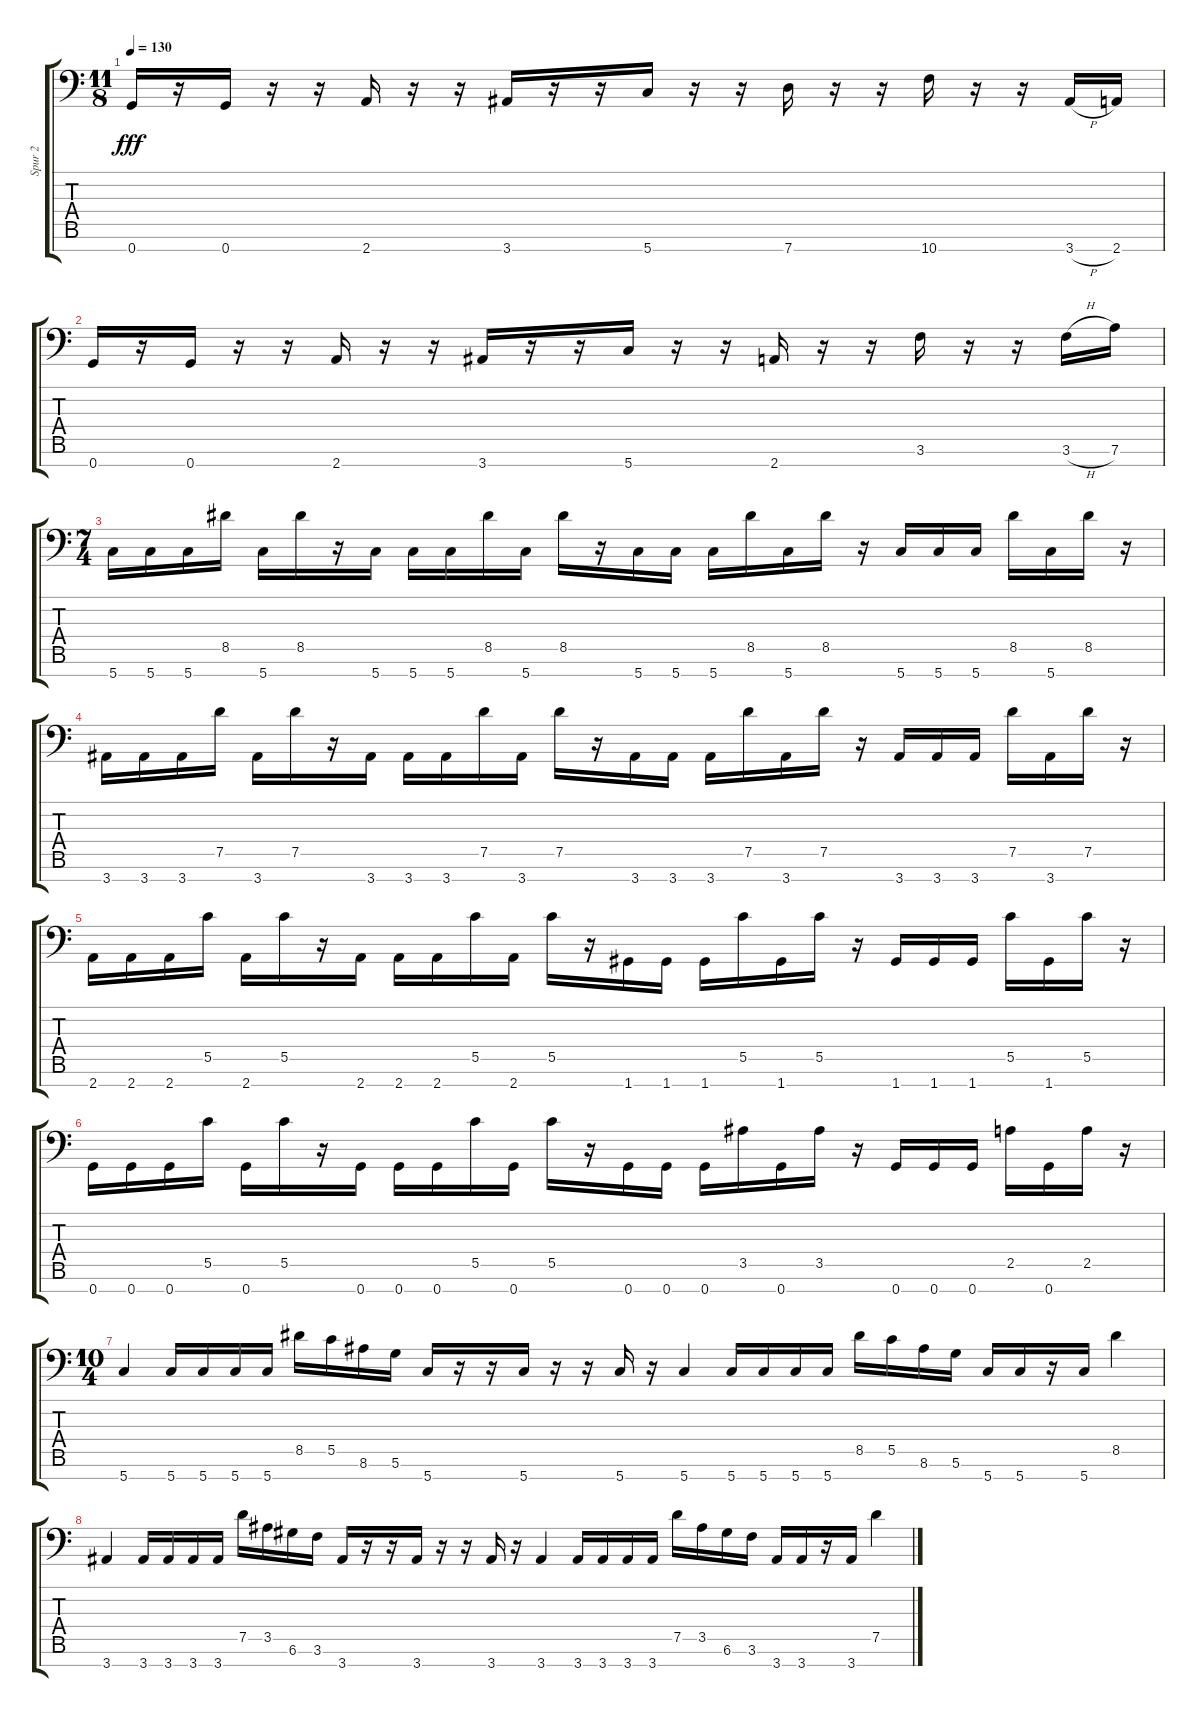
\track ("Spur 2" "Spur 2") {instrument distortionguitar}
\staff {score tabs}
\tuning (D4 A3 F3 C3 G2 D2 G1) {hide}
\ts (11 8)
\tempo 130
\clef f4
\ks c
0.7.16{dy fff} r.16 0.7.16 r.16 r.16 2.7.16 r.16 r.16 3.7.16 r.16 r.16 5.7.16 r.16 r.16 7.7.16 r.16 r.16 10.7.16 r.16 r.16 3.7{h}.16 2.7.16 |
0.7.16 r.16 0.7.16 r.16 r.16 2.7.16 r.16 r.16 3.7.16 r.16 r.16 5.7.16 r.16 r.16 2.7.16 r.16 r.16 3.6.16 r.16 r.16 3.6{h}.16 7.6.16 |
\ts (7 4)
5.7.16 5.7.16 5.7.16 8.5.16 5.7.16 8.5.16 r.16 5.7.16 5.7.16 5.7.16 8.5.16 5.7.16 8.5.16 r.16 5.7.16 5.7.16 5.7.16 8.5.16 5.7.16 8.5.16 r.16 5.7.16 5.7.16 5.7.16 8.5.16 5.7.16 8.5.16 r.16 |
3.7.16 3.7.16 3.7.16 7.5.16 3.7.16 7.5.16 r.16 3.7.16 3.7.16 3.7.16 7.5.16 3.7.16 7.5.16 r.16 3.7.16 3.7.16 3.7.16 7.5.16 3.7.16 7.5.16 r.16 3.7.16 3.7.16 3.7.16 7.5.16 3.7.16 7.5.16 r.16 |
2.7.16 2.7.16 2.7.16 5.5.16 2.7.16 5.5.16 r.16 2.7.16 2.7.16 2.7.16 5.5.16 2.7.16 5.5.16 r.16 1.7.16 1.7.16 1.7.16 5.5.16 1.7.16 5.5.16 r.16 1.7.16 1.7.16 1.7.16 5.5.16 1.7.16 5.5.16 r.16 |
0.7.16 0.7.16 0.7.16 5.5.16 0.7.16 5.5.16 r.16 0.7.16 0.7.16 0.7.16 5.5.16 0.7.16 5.5.16 r.16 0.7.16 0.7.16 0.7.16 3.5.16 0.7.16 3.5.16 r.16 0.7.16 0.7.16 0.7.16 2.5.16 0.7.16 2.5.16 r.16 |
\ts (10 4)
5.7.4 5.7.16 5.7.16 5.7.16 5.7.16 8.5.16 5.5.16 8.6.16 5.6.16 5.7.16 r.16 r.16 5.7.16 r.16 r.16 5.7.16 r.16 5.7.4 5.7.16 5.7.16 5.7.16 5.7.16 8.5.16 5.5.16 8.6.16 5.6.16 5.7.16 5.7.16 r.16 5.7.16 8.5.4 |
3.7.4 3.7.16 3.7.16 3.7.16 3.7.16 7.5.16 3.5.16 6.6.16 3.6.16 3.7.16 r.16 r.16 3.7.16 r.16 r.16 3.7.16 r.16 3.7.4 3.7.16 3.7.16 3.7.16 3.7.16 7.5.16 3.5.16 6.6.16 3.6.16 3.7.16 3.7.16 r.16 3.7.16 7.5.4
